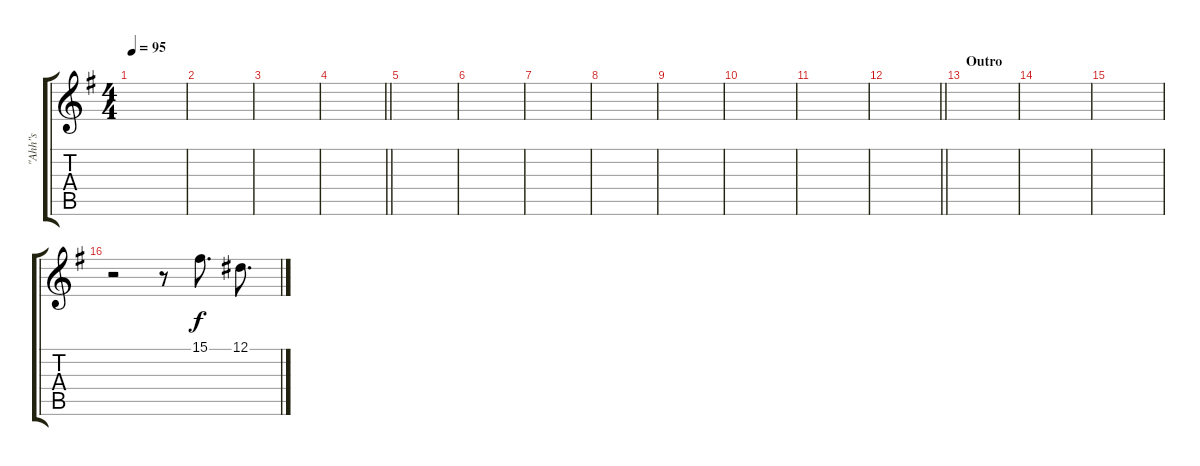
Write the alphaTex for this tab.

\track ("\"Ahh\"s" "\"Ahh\"s") {instrument choiraahs}
\staff {score tabs}
\tuning (Eb4 Bb3 Gb3 Db3 Ab2 Eb2) {hide}
\ts (4 4)
\tempo 95
\clef g2
\ks eminor
|
|
|
\barLineRight lightlight
|
|
|
|
|
|
|
|
\barLineRight lightlight
|
\section ("" "Outro")
|
|
|
r.2 r.8 15.1.8{d} 12.1.8{d}
